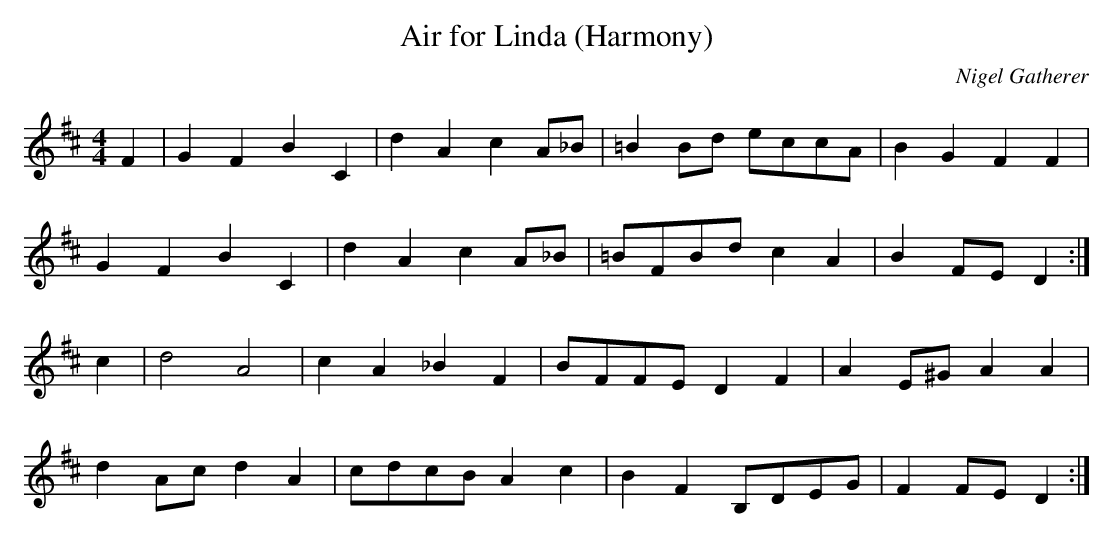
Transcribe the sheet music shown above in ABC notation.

X:1
T:Air for Linda (Harmony)
C:Nigel Gatherer
L:1/8
M:4/4
K:Bm
F2|G2 F2 B2 C2|d2 A2 c2 A_B|=B2 Bd eccA|B2 G2 F2 F2|
G2 F2 B2 C2|d2 A2 c2 A_B|=BFBd c2 A2|B2 FE D2:|
c2|d4 A4|c2 A2 _B2 F2|BFFE D2 F2|A2 E^G A2 A2|
d2 Ac d2 A2|cdcB A2 c2|B2 F2 B,DEG|F2 FE D2:|]
